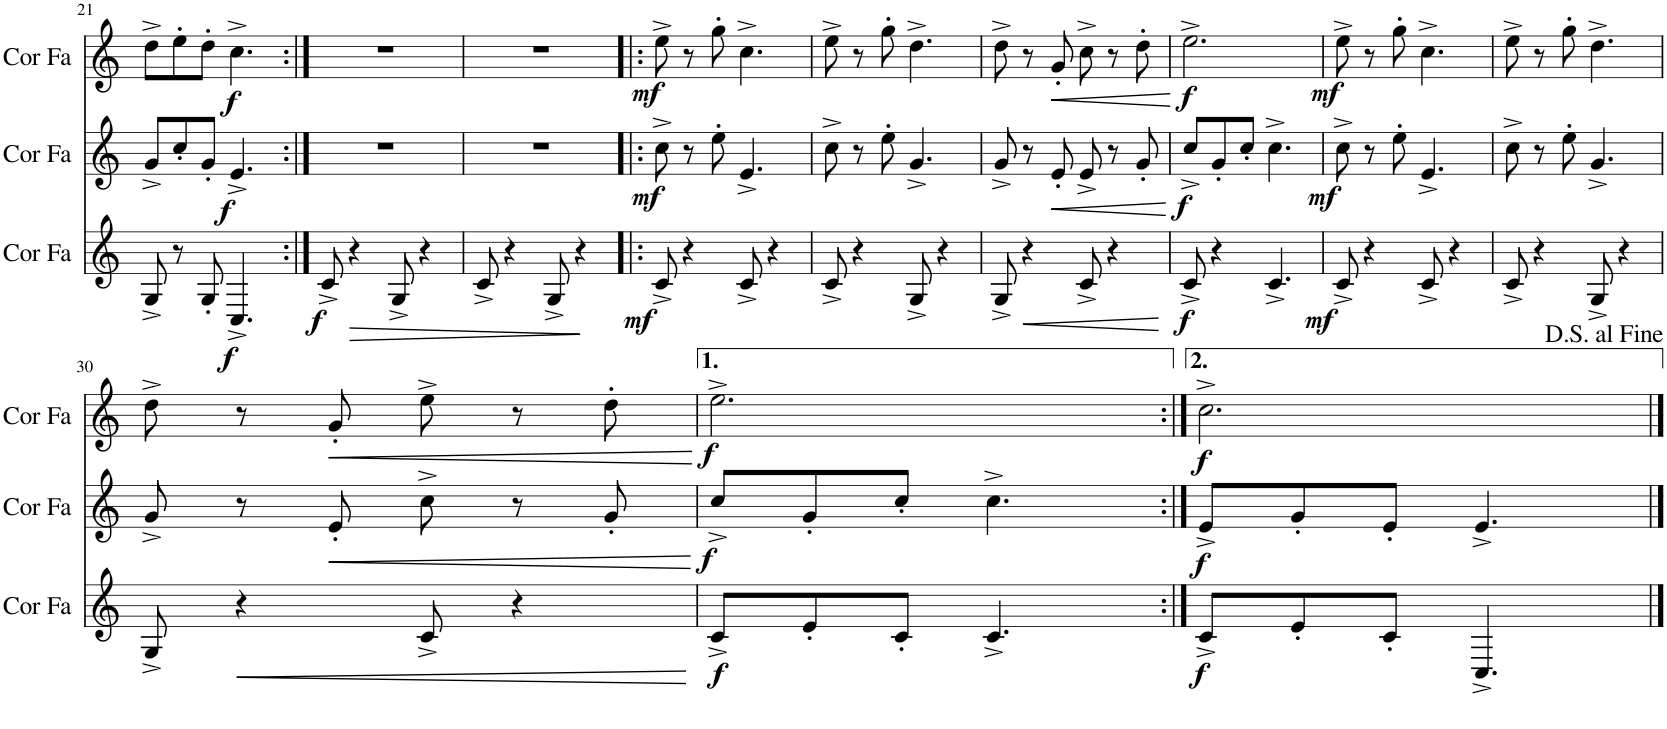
**kern	**dynam	**kern	**dynam	**kern	**dynam
*part3	*part3	*part2	*part2	*part1	*part1
*staff3	*staff3	*staff2	*staff2	*staff1	*staff1
*I"Cor en Fa	*	*I"Cor en Fa	*	*I"Cor en Fa	*
*I'Cor Fa	*	*I'Cor Fa	*	*I'Cor Fa	*
!!LO:PB:g=z
*clefG2	*	*clefG2	*	*clefG2	*
*Trd4c7	*	*Trd4c7	*	*Trd4c7	*
*k[]	*	*k[]	*	*k[]	*
*M6/8	*	*M6/8	*	*M6/8	*
=21	=21	=21	=21	=21	=21
8G^/	.	8g^/L	.	8dd^\L	.
8r	.	8cc'/	.	8ee'\	.
8G'/	.	8g'/J	.	8dd'\J	.
!	!LO:DY:b	!	!LO:DY:b	!	!LO:DY:b
4.C^/	f	4.e^/	f	4.cc^\	f
=22:|!	=22:|!	=22:|!	=22:|!	=22:|!	=22:|!
!	!LO:DY:b	!	!	!	!
8c^/	f	2.r	.	2.r	.
!	!LO:HP:b	!	!	!	!
4r	>	.	.	.	.
8G^/	.	.	.	.	.
4r	.	.	.	.	.
.	]	.	.	.	.
=23	=23	=23	=23	=23	=23
8c^/	.	2.r	.	2.r	.
4r	.	.	.	.	.
8G^/	.	.	.	.	.
!	!LO:DY:b	!	!	!	!
4r	mf	.	.	.	.
=24!|:	=24!|:	=24!|:	=24!|:	=24!|:	=24!|:
!	!	!	!LO:DY:b	!	!LO:DY:b
8c^/	.	8cc^\	mf	8ee^\	mf
4r	.	8r	.	8r	.
.	.	8ee'\	.	8gg'\	.
8c^/	.	4.e^/	.	4.cc^\	.
4r	.	.	.	.	.
=25	=25	=25	=25	=25	=25
8c^/	.	8cc^\	.	8ee^\	.
4r	.	8r	.	8r	.
.	.	8ee'\	.	8gg'\	.
8G^/	.	4.g^/	.	4.dd^\	.
4r	.	.	.	.	.
=26	=26	=26	=26	=26	=26
8G^/	.	8g^/	.	8dd^\	.
!	!LO:HP:b	!	!	!	!
4r	<	8r	.	8r	.
!	!	!	!LO:HP:b	!	!LO:HP:b
.	.	8e'/	<	8g'/	<
8c^/	.	8e^/	.	8cc^\	.
4r	.	8r	.	8r	.
.	.	8g'/	.	8dd'\	.
.	[	.	[	.	[
=27	=27	=27	=27	=27	=27
!	!LO:DY:b	!	!LO:DY:b	!	!LO:DY:b
8c^/	f	8cc^/L	f	2.ee^\	f
4r	.	8g'/	.	.	.
.	.	8cc'/J	.	.	.
4.c^/	.	4.cc^\	.	.	.
=28	=28	=28	=28	=28	=28
!	!LO:DY:b	!	!LO:DY:b	!	!LO:DY:b
8c^/	mf	8cc^\	mf	8ee^\	mf
4r	.	8r	.	8r	.
.	.	8ee'\	.	8gg'\	.
8c^/	.	4.e^/	.	4.cc^\	.
4r	.	.	.	.	.
=29	=29	=29	=29	=29	=29
8c^/	.	8cc^\	.	8ee^\	.
4r	.	8r	.	8r	.
.	.	8ee'\	.	8gg'\	.
8G^/	.	4.g^/	.	4.dd^\	.
4r	.	.	.	.	.
!!LO:LB:g=z
=30	=30	=30	=30	=30	=30
8G^/	.	8g^/	.	8dd^\	.
!	!LO:HP:b	!	!	!	!
4r	<	8r	.	8r	.
!	!	!	!LO:HP:b	!	!LO:HP:b
.	.	8e'/	<	8g'/	<
8c^/	.	8cc^\	.	8ee^\	.
4r	.	8r	.	8r	.
.	.	8g'/	.	8dd'\	.
.	[	.	[	.	[
=31	=31	=31	=31	=31	=31
!	!LO:DY:b	!	!LO:DY:b	!	!LO:DY:b
8c^/L	f	8cc^/L	f	2.ee^\	f
8e'/	.	8g'/	.	.	.
8c'/J	.	8cc'/J	.	.	.
4.c^/	.	4.cc^\	.	.	.
=32:|!	=32:|!	=32:|!	=32:|!	=32:|!	=32:|!
!	!LO:DY:b	!	!LO:DY:b	!	!LO:DY:b
8c^/L	f	8e^/L	f	2.cc^\	f
8e'/	.	8g'/	.	.	.
8c'/J	.	8e'/J	.	.	.
4.C^/	.	4.e^/	.	.	.
==	==	==	==	==	==
*-	*-	*-	*-	*-	*-
